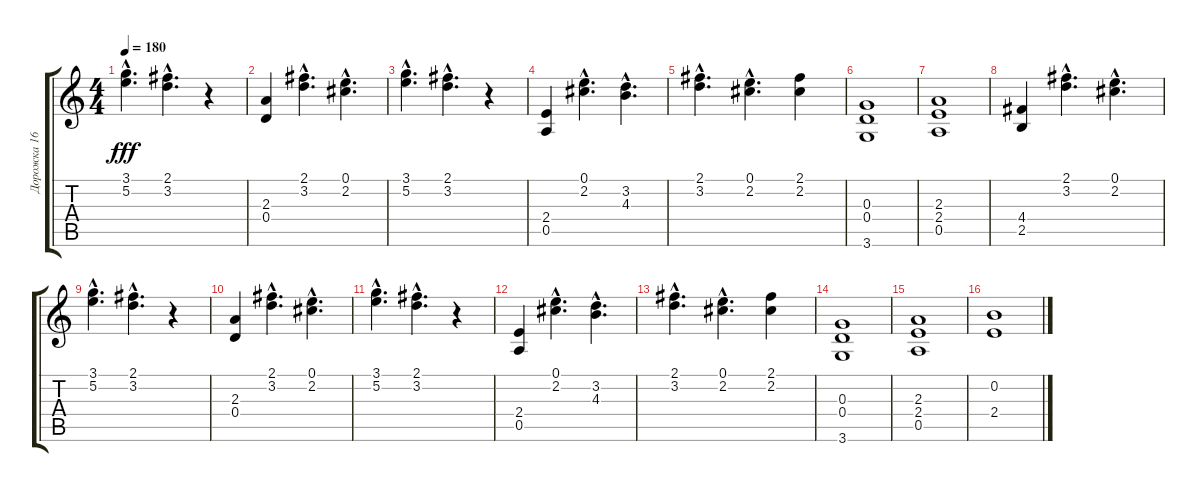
\track ("Дорожка 16" "Дорожка 16") {instrument distortionguitar}
\staff {score tabs}
\tuning (E4 B3 G3 D3 A2 E2) {hide}
\ts (4 4)
\tempo 180
\clef g2
\ks c
(3.1{hac} 5.2{hac}).4{d dy fff} (2.1{hac} 3.2{hac}).4{d} r.4 |
(2.3 0.4).4 (2.1{hac} 3.2{hac}).4{d} (0.1{hac} 2.2{hac}).4{d} |
(3.1{hac} 5.2{hac}).4{d} (2.1{hac} 3.2{hac}).4{d} r.4 |
(2.4 0.5).4 (0.1{hac} 2.2{hac}).4{d} (3.2{hac} 4.3{hac}).4{d} |
(2.1{hac} 3.2{hac}).4{d} (0.1{hac} 2.2{hac}).4{d} (2.1 2.2).4 |
(0.3 0.4 3.6).1 |
(2.3 2.4 0.5).1 |
(4.4 2.5).4 (2.1{hac} 3.2{hac}).4{d} (0.1{hac} 2.2{hac}).4{d} |
(3.1{hac} 5.2{hac}).4{d} (2.1{hac} 3.2{hac}).4{d} r.4 |
(2.3 0.4).4 (2.1{hac} 3.2{hac}).4{d} (0.1{hac} 2.2{hac}).4{d} |
(3.1{hac} 5.2{hac}).4{d} (2.1{hac} 3.2{hac}).4{d} r.4 |
(2.4 0.5).4 (0.1{hac} 2.2{hac}).4{d} (3.2{hac} 4.3{hac}).4{d} |
(2.1{hac} 3.2{hac}).4{d} (0.1{hac} 2.2{hac}).4{d} (2.1 2.2).4 |
(0.3 0.4 3.6).1 |
(2.3 2.4 0.5).1 |
(0.2 2.4).1
